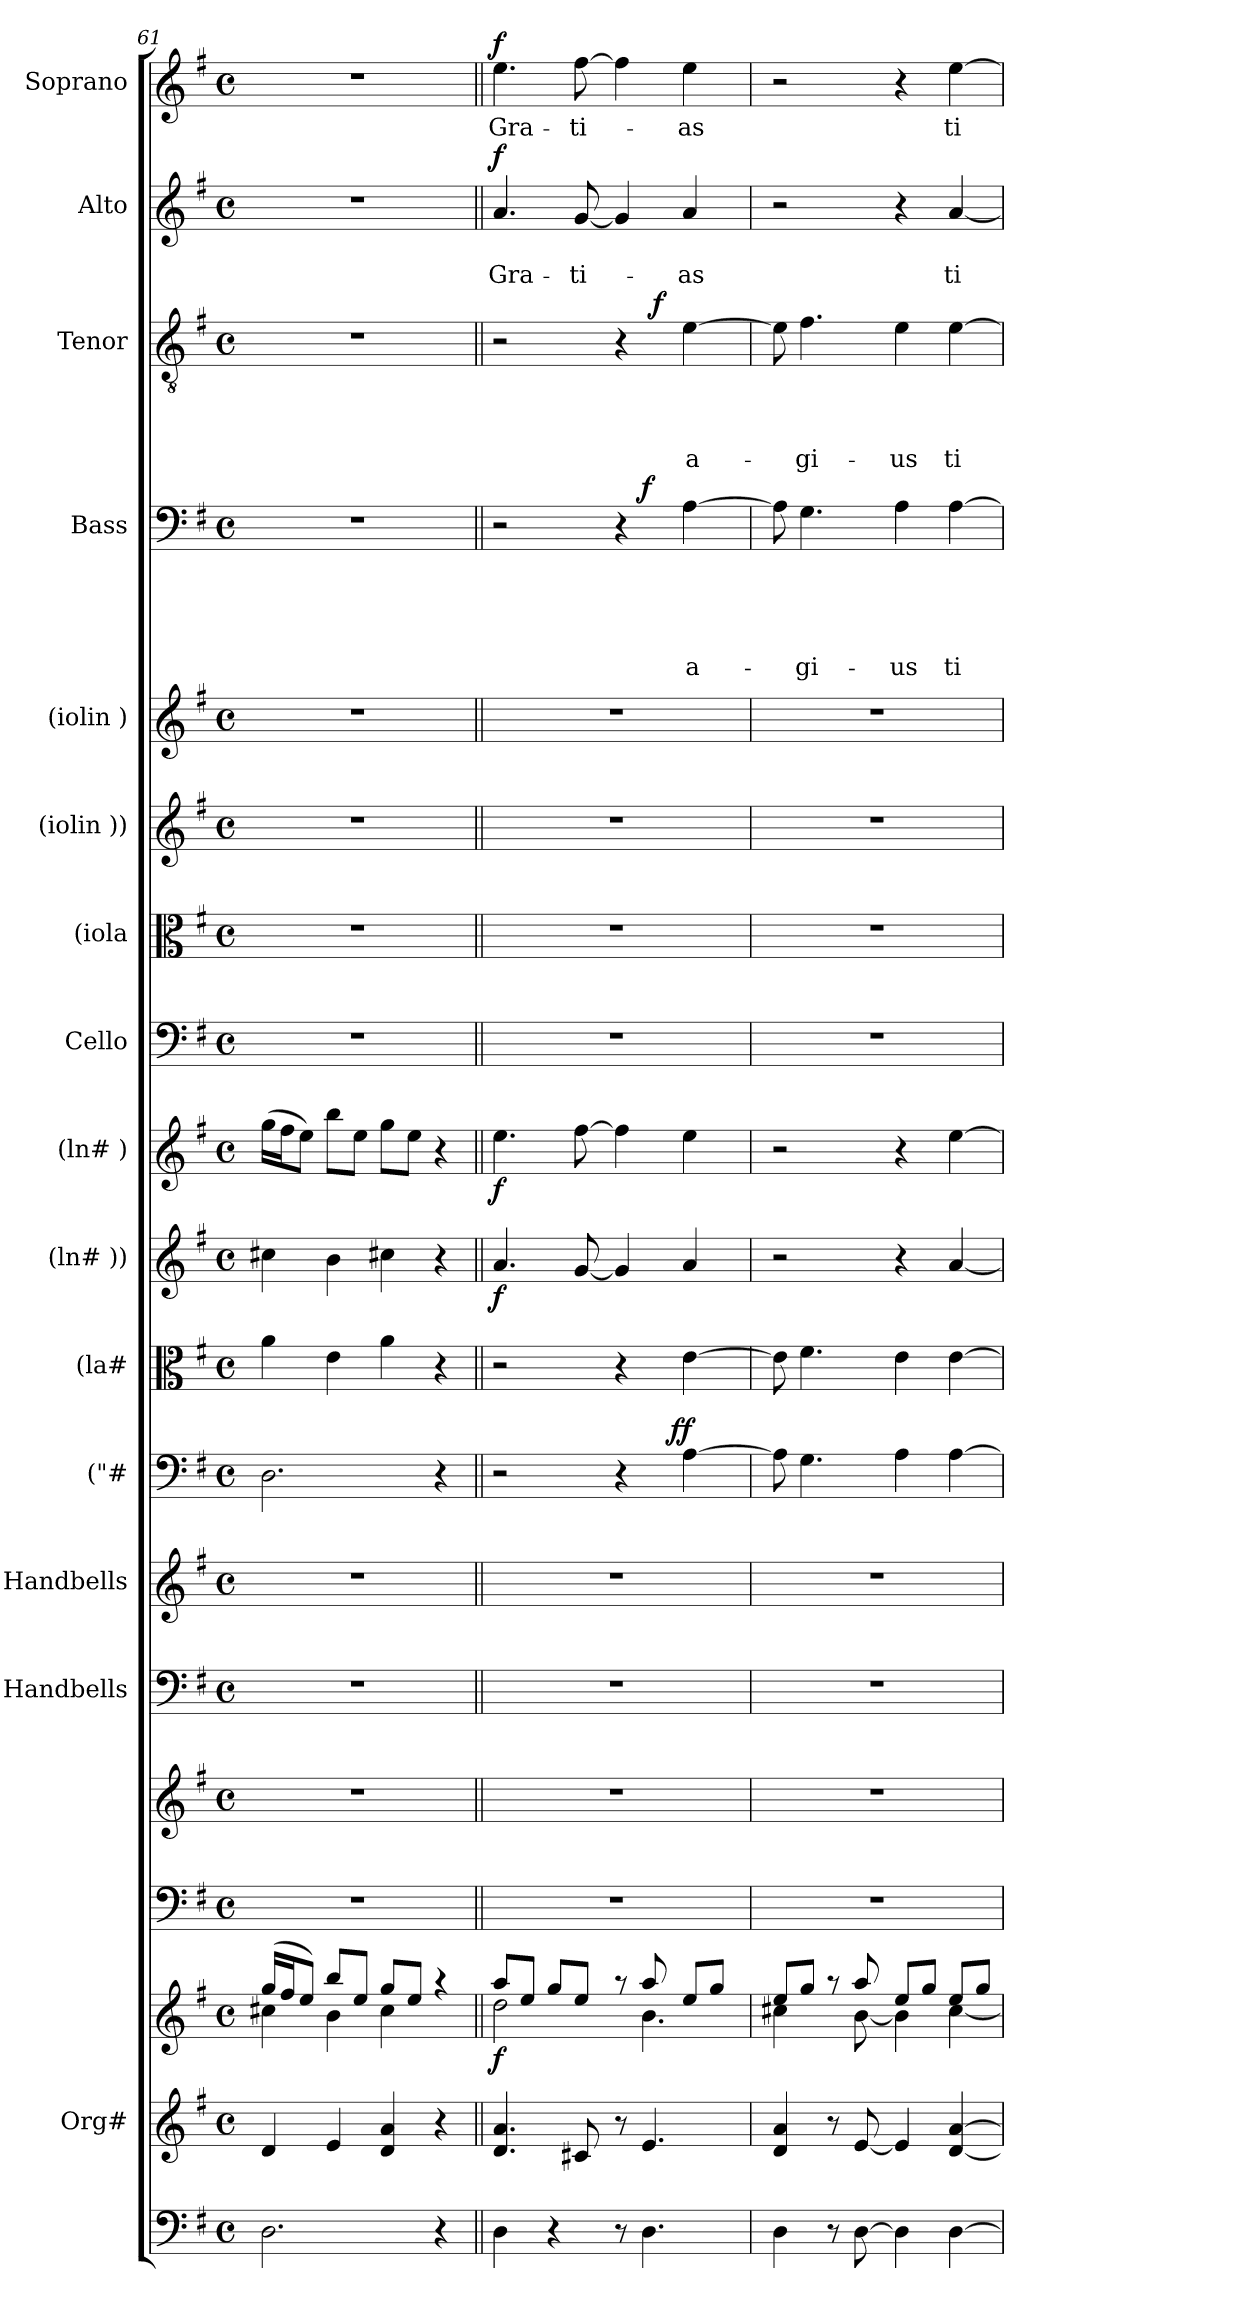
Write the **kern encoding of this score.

**kern	**kern	**kern	**dynam	**kern	**kern	**kern	**kern	**kern	**dynam	**kern	**kern	**dynam	**kern	**dynam	**kern	**kern	**kern	**kern	**kern	**text	**text	**text	**text	**text	**dynam	**kern	**text	**text	**text	**text	**dynam	**kern	**text	**text	**dynam	**kern	**text	**dynam
*part18	*part17	*part17	*part17	*part16	*part15	*part14	*part13	*part12	*part12	*part11	*part10	*part10	*part9	*part9	*part8	*part7	*part6	*part5	*part4	*part4	*part4	*part4	*part4	*part4	*part4	*part3	*part3	*part3	*part3	*part3	*part3	*part2	*part2	*part2	*part2	*part1	*part1	*part1
*staff19	*staff18	*staff17	*staff17/18	*staff16	*staff15	*staff14	*staff13	*staff12	*staff12	*staff11	*staff10	*staff10	*staff9	*staff9	*staff8	*staff7	*staff6	*staff5	*staff4	*staff4	*staff4	*staff4	*staff4	*staff4	*staff4	*staff3	*staff3	*staff3	*staff3	*staff3	*staff3	*staff2	*staff2	*staff2	*staff2	*staff1	*staff1	*staff1
*	*I"Org#	*	*	*	*	*I"Handbells	*I"Handbells	*I"("#	*	*I"(la#	*I"(ln# ))	*	*I"(ln# )	*	*I"Cello	*I"(iola	*I"(iolin ))	*I"(iolin )	*I"Bass	*	*	*	*	*	*	*I"Tenor	*	*	*	*	*	*I"Alto	*	*	*	*I"Soprano	*	*
*	*	*	*	*	*	*	*	*	*	*I'(la#	*I'(ln# ))	*	*I'(ln# )	*	*	*	*	*	*I'B	*	*	*	*	*	*	*I'T	*	*	*	*	*	*I'A	*	*	*	*I'S	*	*
*clefF4	*clefG2	*clefG2	*	*clefF4	*clefG2	*clefF4	*clefG2	*clefF4	*	*clefC3	*clefG2	*	*clefG2	*	*clefF4	*clefC3	*clefG2	*clefG2	*clefF4	*	*	*	*	*	*	*clefGv2	*	*	*	*	*	*clefG2	*	*	*	*clefG2	*	*
*k[f#]	*k[f#]	*k[f#]	*	*k[f#]	*k[f#]	*k[f#]	*k[f#]	*k[f#]	*	*k[f#]	*k[f#]	*	*k[f#]	*	*k[f#]	*k[f#]	*k[f#]	*k[f#]	*k[f#]	*	*	*	*	*	*	*k[f#]	*	*	*	*	*	*k[f#]	*	*	*	*k[f#]	*	*
*G:	*G:	*G:	*	*G:	*G:	*G:	*G:	*G:	*	*G:	*G:	*	*G:	*	*G:	*G:	*G:	*G:	*G:	*	*	*	*	*	*	*G:	*	*	*	*	*	*G:	*	*	*	*G:	*	*
*M4/4	*M4/4	*M4/4	*	*M4/4	*M4/4	*M4/4	*M4/4	*M4/4	*	*M4/4	*M4/4	*	*M4/4	*	*M4/4	*M4/4	*M4/4	*M4/4	*M4/4	*	*	*	*	*	*	*M4/4	*	*	*	*	*	*M4/4	*	*	*	*M4/4	*	*
*met(c)	*met(c)	*met(c)	*	*met(c)	*met(c)	*met(c)	*met(c)	*met(c)	*	*met(c)	*met(c)	*	*met(c)	*	*met(c)	*met(c)	*met(c)	*met(c)	*met(c)	*	*	*	*	*	*	*met(c)	*	*	*	*	*	*met(c)	*	*	*	*met(c)	*	*
=61	=61	=61	=61	=61	=61	=61	=61	=61	=61	=61	=61	=61	=61	=61	=61	=61	=61	=61	=61	=61	=61	=61	=61	=61	=61	=61	=61	=61	=61	=61	=61	=61	=61	=61	=61	=61	=61	=61
*	*	*^	*	*	*	*	*	*	*	*	*	*	*	*	*	*	*	*	*	*	*	*	*	*	*	*	*	*	*	*	*	*	*	*	*	*	*	*
2.D\	4d/	(>16gg/LL	4cc#X\	.	1r	1r	1r	1r	2.D\	.	4a\	4cc#X\	.	(>16gg\LL	.	1r	1r	1r	1r	1r	.	.	.	.	.	.	1r	.	.	.	.	.	1r	.	.	.	1r	.	.
.	.	16ff#/J	.	.	.	.	.	.	.	.	.	.	.	16ff#\J	.	.	.	.	.	.	.	.	.	.	.	.	.	.	.	.	.	.	.	.	.	.	.	.	.
.	.	8ee/J)	.	.	.	.	.	.	.	.	.	.	.	8ee\J)	.	.	.	.	.	.	.	.	.	.	.	.	.	.	.	.	.	.	.	.	.	.	.	.	.
.	4e/	8bb/L	4b\	.	.	.	.	.	.	.	4e\	4b\	.	8bb\L	.	.	.	.	.	.	.	.	.	.	.	.	.	.	.	.	.	.	.	.	.	.	.	.	.
.	.	8ee/J	.	.	.	.	.	.	.	.	.	.	.	8ee\J	.	.	.	.	.	.	.	.	.	.	.	.	.	.	.	.	.	.	.	.	.	.	.	.	.
.	4d/ 4a/	8gg/L	4cc#\	.	.	.	.	.	.	.	4a\	4cc#X\	.	8gg\L	.	.	.	.	.	.	.	.	.	.	.	.	.	.	.	.	.	.	.	.	.	.	.	.	.
.	.	8ee/J	.	.	.	.	.	.	.	.	.	.	.	8ee\J	.	.	.	.	.	.	.	.	.	.	.	.	.	.	.	.	.	.	.	.	.	.	.	.	.
4r	4r	4raa	4ryy	.	.	.	.	.	4r	.	4r	4r	.	4r	.	.	.	.	.	.	.	.	.	.	.	.	.	.	.	.	.	.	.	.	.	.	.	.	.
=62||	=62||	=62||	=62||	=62||	=62||	=62||	=62||	=62||	=62||	=62||	=62||	=62||	=62||	=62||	=62||	=62||	=62||	=62||	=62||	=62||	=62||	=62||	=62||	=62||	=62||	=62||	=62||	=62||	=62||	=62||	=62||	=62||	=62||	=62||	=62||	=62||	=62||	=62||	=62||
!	!	!	!	!LO:DY:b	!	!	!	!	!	!	!	!	!LO:DY:b	!	!LO:DY:b	!	!	!	!	!	!	!	!	!	!	!	!	!	!	!	!	!	!	!	!LO:LY:b	!LO:DY:a	!	!LO:LY:b	!LO:DY:a
*	*	*	*	*	*	*	*	*	*^	*	*	*	*	*	*	*	*	*	*	*^	*	*	*	*	*	*	*^	*	*	*	*	*	*	*	*	*	*	*	*
4D\	4.d/ 4.a/	8aa/L	2dd\	f	1r	1r	1r	1r	2r	2ryy	.	2r	4.a/	f	4.ee\	f	1r	1r	1r	1r	2r	2ryy	.	.	.	.	.	.	2r	2ryy	.	.	.	.	.	4.a/	.	Gra-	f	4.ee\	Gra-	f
.	.	8ee/J	.	.	.	.	.	.	.	.	.	.	.	.	.	.	.	.	.	.	.	.	.	.	.	.	.	.	.	.	.	.	.	.	.	.	.	.	.	.	.	.
4r	.	8gg/L	.	.	.	.	.	.	.	.	.	.	.	.	.	.	.	.	.	.	.	.	.	.	.	.	.	.	.	.	.	.	.	.	.	.	.	.	.	.	.	.
!	!	!	!	!	!	!	!	!	!	!	!	!	!	!	!	!	!	!	!	!	!	!	!	!	!	!	!	!	!	!	!	!	!	!	!	!	!	!LO:LY:b	!	!	!LO:LY:b	!
.	8c#X/	8ee/J	.	.	.	.	.	.	.	.	.	.	[<8g/	.	[>8ff#\	.	.	.	.	.	.	.	.	.	.	.	.	.	.	.	.	.	.	.	.	[<8g/	.	-ti-	.	[>8ff#\	-ti-	.
8r	8r	8raa	8ryy	.	.	.	.	.	4r	8..ryy	.	4r	4g/]	.	4ff#\]	.	.	.	.	.	4r	8ryy	.	.	.	.	.	.	4r	8ryy	.	.	.	.	.	4g/]	.	.	.	4ff#\]	.	.
!	!	!	!	!	!	!	!	!	!	!	!	!	!	!	!	!	!	!	!	!	!	!	!	!	!	!	!	!LO:DY:a	!	!	!	!	!	!	!	!	!	!	!	!	!	!
4.D\	4.e/	8aa/	4.b\	.	.	.	.	.	.	.	.	.	.	.	.	.	.	.	.	.	.	4.ryy	.	.	.	.	.	f	.	32ryy	.	.	.	.	.	.	.	.	.	.	.	.
!	!	!	!	!	!	!	!	!	!	!	!	!	!	!	!	!	!	!	!	!	!	!	!	!	!	!	!	!	!	!	!	!	!	!	!LO:DY:a	!	!	!	!	!	!	!
.	.	.	.	.	.	.	.	.	.	.	.	.	.	.	.	.	.	.	.	.	.	.	.	.	.	.	.	.	.	4ryy	.	.	.	.	f	.	.	.	.	.	.	.
!	!	!	!	!	!	!	!	!	!	!	!LO:DY:a	!	!	!	!	!	!	!	!	!	!	!	!	!	!	!	!	!	!	!	!	!	!	!	!	!	!	!	!	!	!	!
!	!	!	!	!	!	!	!	!	!	!	!LO:DY:n=1:b	!	!	!	!	!	!	!	!	!	!	!	!	!	!	!	!	!	!	!	!	!	!	!	!	!	!	!	!	!	!	!
.	.	.	.	.	.	.	.	.	.	4ryy	f f	.	.	.	.	.	.	.	.	.	.	.	.	.	.	.	.	.	.	.	.	.	.	.	.	.	.	.	.	.	.	.
!	!	!	!	!	!	!	!	!	!	!	!	!	!	!	!	!	!	!	!	!	!	!	!	!	!	!	!LO:LY:b	!	!	!	!	!	!	!LO:LY:b	!	!	!	!LO:LY:b	!	!	!LO:LY:b	!
.	.	8ee/L	.	.	.	.	.	.	[>4A\	.	.	[>4e\	4a/	.	4ee\	.	.	.	.	.	[>4A\	.	.	.	.	.	a-	.	[>4e\	.	.	.	.	a-	.	4a/	.	-as	.	4ee\	-as	.
.	.	8gg/J	.	.	.	.	.	.	.	.	.	.	.	.	.	.	.	.	.	.	.	.	.	.	.	.	.	.	.	.	.	.	.	.	.	.	.	.	.	.	.	.
.	.	.	.	.	.	.	.	.	.	.	.	.	.	.	.	.	.	.	.	.	.	.	.	.	.	.	.	.	.	16.ryy	.	.	.	.	.	.	.	.	.	.	.	.
.	.	.	.	.	.	.	.	.	.	32ryy	.	.	.	.	.	.	.	.	.	.	.	.	.	.	.	.	.	.	.	.	.	.	.	.	.	.	.	.	.	.	.	.
*	*	*	*	*	*	*	*	*	*	*	*	*	*	*	*	*	*	*	*	*	*v	*v	*	*	*	*	*	*	*	*	*	*	*	*	*	*	*	*	*	*	*	*
*	*	*	*	*	*	*	*	*	*v	*v	*	*	*	*	*	*	*	*	*	*	*	*	*	*	*	*	*	*v	*v	*	*	*	*	*	*	*	*	*	*	*	*
=63	=63	=63	=63	=63	=63	=63	=63	=63	=63	=63	=63	=63	=63	=63	=63	=63	=63	=63	=63	=63	=63	=63	=63	=63	=63	=63	=63	=63	=63	=63	=63	=63	=63	=63	=63	=63	=63	=63	=63
4D\	4d/ 4a/	8ee/L	4cc#X\	.	1r	1r	1r	1r	8A\]	.	8e\]	2r	.	2r	.	1r	1r	1r	1r	8A\]	.	.	.	.	.	.	8e\]	.	.	.	.	.	2r	.	.	.	2r	.	.
!	!	!	!	!	!	!	!	!	!	!	!	!	!	!	!	!	!	!	!	!	!	!	!	!	!LO:LY:b	!	!	!	!	!	!LO:LY:b	!	!	!	!	!	!	!	!
.	.	8gg/J	.	.	.	.	.	.	4.G\	.	4.f#\	.	.	.	.	.	.	.	.	4.G\	.	.	.	.	-gi-	.	4.f#\	.	.	.	-gi-	.	.	.	.	.	.	.	.
8r	8r	8raa	8ryy	.	.	.	.	.	.	.	.	.	.	.	.	.	.	.	.	.	.	.	.	.	.	.	.	.	.	.	.	.	.	.	.	.	.	.	.
[>8D\	[<8e/	8aa/	[<8b\	.	.	.	.	.	.	.	.	.	.	.	.	.	.	.	.	.	.	.	.	.	.	.	.	.	.	.	.	.	.	.	.	.	.	.	.
!	!	!	!	!	!	!	!	!	!	!	!	!	!	!	!	!	!	!	!	!	!	!	!	!	!LO:LY:b	!	!	!	!	!	!LO:LY:b	!	!	!	!	!	!	!	!
4D\]	4e/]	8ee/L	4b\]	.	.	.	.	.	4A\	.	4e\	4r	.	4r	.	.	.	.	.	4A\	.	.	.	.	-us	.	4e\	.	.	.	-us	.	4r	.	.	.	4r	.	.
.	.	8gg/J	.	.	.	.	.	.	.	.	.	.	.	.	.	.	.	.	.	.	.	.	.	.	.	.	.	.	.	.	.	.	.	.	.	.	.	.	.
!	!	!	!	!	!	!	!	!	!	!	!	!	!	!	!	!	!	!	!	!	!	!	!	!	!LO:LY:b	!	!	!	!	!	!LO:LY:b	!	!	!	!LO:LY:b	!	!	!LO:LY:b	!
[>4D\	[<4d/ [>4a/	8ee/L	[<4cc#\	.	.	.	.	.	[>4A\	.	[>4e\	[<4a/	.	[>4ee\	.	.	.	.	.	[>4A\	.	.	.	.	ti-	.	[>4e\	.	.	.	ti-	.	[<4a/	.	ti-	.	[>4ee\	ti-	.
.	.	8gg/J	.	.	.	.	.	.	.	.	.	.	.	.	.	.	.	.	.	.	.	.	.	.	.	.	.	.	.	.	.	.	.	.	.	.	.	.	.
*	*	*v	*v	*	*	*	*	*	*	*	*	*	*	*	*	*	*	*	*	*	*	*	*	*	*	*	*	*	*	*	*	*	*	*	*	*	*	*	*
=	=	=	=	=	=	=	=	=	=	=	=	=	=	=	=	=	=	=	=	=	=	=	=	=	=	=	=	=	=	=	=	=	=	=	=	=	=	=
*-	*-	*-	*-	*-	*-	*-	*-	*-	*-	*-	*-	*-	*-	*-	*-	*-	*-	*-	*-	*-	*-	*-	*-	*-	*-	*-	*-	*-	*-	*-	*-	*-	*-	*-	*-	*-	*-	*-
